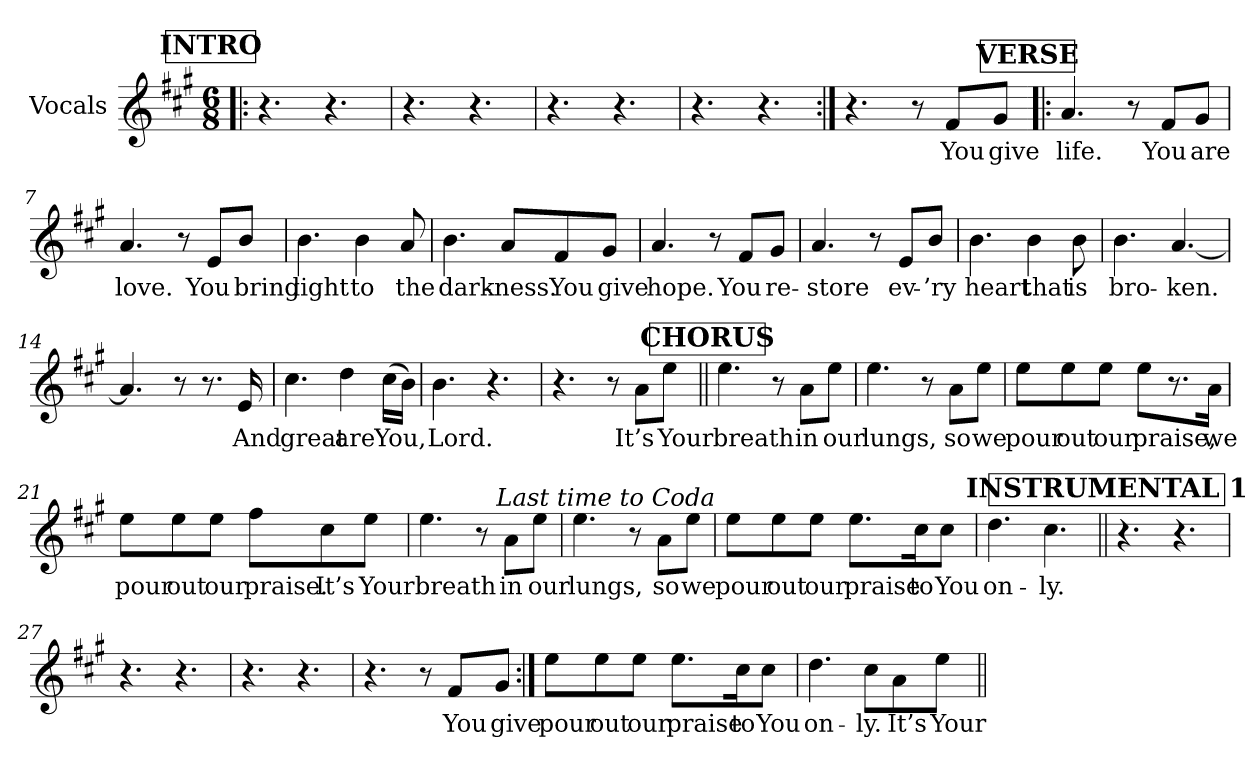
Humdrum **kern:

**kern	**text
*part1	*part1
*staff1	*staff1
*I"Vocals	*
*clefG2	*
*k[f#c#g#]	*
*A:	*
*M6/8	*
*MM72	*
!!LO:REH:place=s1:a:B:t=INTRO
=1!|:	=1!|:
4.r	.
4.r	.
=2	=2
4.r	.
4.r	.
=3	=3
4.r	.
4.r	.
=4	=4
4.r	.
4.r	.
=5:|!	=5:|!
4.r	.
8r	.
!	!LO:LY:b
8f#/L	You
!	!LO:LY:b
8g#/J	give
!!LO:LB:g=z
!!LO:REH:place=s1:a:B:t=VERSE
=6!|:	=6!|:
!	!LO:LY:b
4.a/	life.
8r	.
!	!LO:LY:b
8f#/L	You
!	!LO:LY:b
8g#/J	are
=7	=7
!	!LO:LY:b
4.a/	love.
8r	.
!	!LO:LY:b
8e/L	You
!	!LO:LY:b
8b/J	bring
=8	=8
!	!LO:LY:b
4.b\	light
!	!LO:LY:b
4b\	to
!	!LO:LY:b
8a/	the
=9	=9
!	!LO:LY:b
4.b\	dark-
!	!LO:LY:b
8a/L	-ness.
!	!LO:LY:b
8f#/	You
!	!LO:LY:b
8g#/J	give
!!LO:LB:g=z
=10	=10
!	!LO:LY:b
4.a/	hope.
8r	.
!	!LO:LY:b
8f#/L	You
!	!LO:LY:b
8g#/J	re-
=11	=11
!	!LO:LY:b
4.a/	-store
8r	.
!	!LO:LY:b
8e/L	ev-
!	!LO:LY:b
8b/J	-’ry
=12	=12
!	!LO:LY:b
4.b\	heart
!	!LO:LY:b
4b\	that
!	!LO:LY:b
8b\	is
=13	=13
!	!LO:LY:b
4.b\	bro-
!	!LO:LY:b
[4.a/	-ken.
=14	=14
4.a/]	.
8r	.
8.r	.
!	!LO:LY:b
16e/	And
!!LO:LB:g=z
=15	=15
!	!LO:LY:b
4.cc#\	great
!	!LO:LY:b
4dd\	are
!	!LO:LY:b
(>16cc#\LL	You,
16b\JJ)	.
=16	=16
!	!LO:LY:b
4.b\	Lord.
4.r	.
=17	=17
4.r	.
8r	.
!	!LO:LY:b
8a\L	It’s
!	!LO:LY:b
8ee\J	Your
!!LO:REH:place=s1:a:B:t=CHORUS
=18||	=18||
!	!LO:LY:b
4.ee\	breath
8r	.
!	!LO:LY:b
8a\L	in
!	!LO:LY:b
8ee\J	our
=19	=19
!	!LO:LY:b
4.ee\	lungs,
8r	.
!	!LO:LY:b
8a\L	so
!	!LO:LY:b
8ee\J	we
!!LO:LB:g=z
=20	=20
!	!LO:LY:b
8ee\L	pour
!	!LO:LY:b
8ee\	out
!	!LO:LY:b
8ee\J	our
!	!LO:LY:b
8ee\L	praise,
8.r	.
!	!LO:LY:b
16a\Jk	we
=21	=21
!	!LO:LY:b
8ee\L	pour
!	!LO:LY:b
8ee\	out
!	!LO:LY:b
8ee\J	our
!	!LO:LY:b
8ff#\L	praise.
!	!LO:LY:b
8cc#\	It’s
!	!LO:LY:b
8ee\J	Your
=22	=22
!	!LO:LY:b
4.ee\	breath
8r	.
!	!LO:LY:b
8a\L	in
!	!LO:LY:b
8ee\J	our
=23	=23
!	!LO:LY:b
4.ee\	lungs,
8r	.
!	!LO:LY:b
8a\L	so
!	!LO:LY:b
8ee\J	we
!LO:TX:a:i:rj:t=Last time to Coda	!
!!LO:LB:g=z
=24	=24
!	!LO:LY:b
8ee\L	pour
!	!LO:LY:b
8ee\	out
!	!LO:LY:b
8ee\J	our
!	!LO:LY:b
8.ee\L	praise
!	!LO:LY:b
16cc#\k	to
!	!LO:LY:b
8cc#\J	You
=25	=25
!	!LO:LY:b
4.dd\	on-
!	!LO:LY:b
4.cc#\	-ly.
!!LO:REH:place=s1:a:B:t=INSTRUMENTAL 1
=26||	=26||
4.r	.
4.r	.
=27	=27
4.r	.
4.r	.
=28	=28
4.r	.
4.r	.
=29	=29
4.r	.
8r	.
!	!LO:LY:b
8f#/L	You
!	!LO:LY:b
8g#/J	give
!!LO:PB:g=z
=30:|!	=30:|!
!	!LO:LY:b
8ee\L	pour
!	!LO:LY:b
8ee\	out
!	!LO:LY:b
8ee\J	our
!	!LO:LY:b
8.ee\L	praise
!	!LO:LY:b
16cc#\k	to
!	!LO:LY:b
8cc#\J	You
=31	=31
!	!LO:LY:b
4.dd\	on-
!	!LO:LY:b
8cc#\L	-ly.
!	!LO:LY:b
8a\	It’s
!	!LO:LY:b
8ee\J	Your
=||	=||
*-	*-
